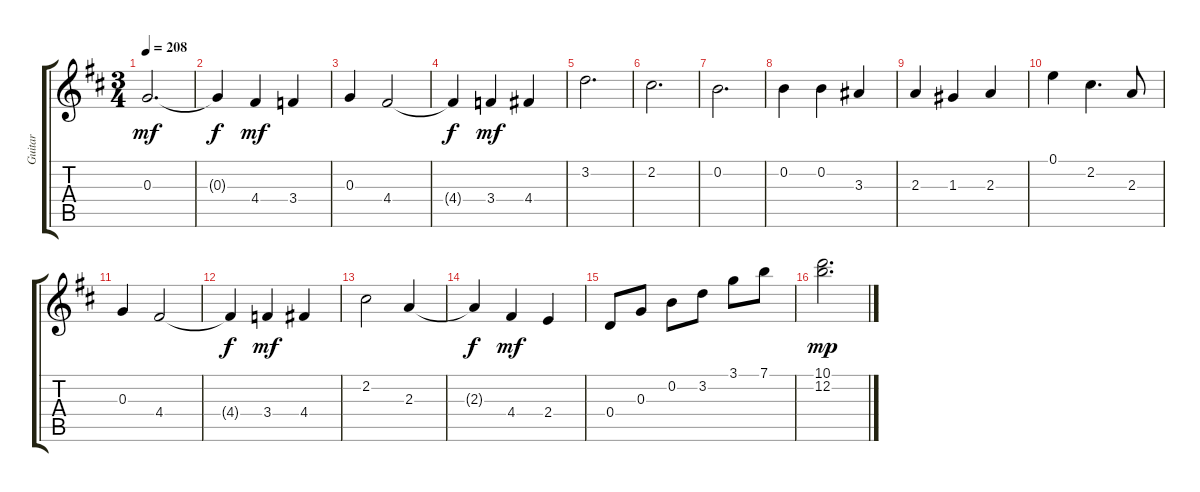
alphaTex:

\track ("Guitar" "Guitar") {instrument acousticguitarnylon}
\staff {score tabs}
\tuning (E4 B3 G3 D3 A2 E2) {hide}
\ts (3 4)
\tempo 208
\clef g2
\ks d
0.3.2{d dy mf} |
0.3{t}.4{dy f} 4.4.4{dy mf volume 11} 3.4.4 |
0.3.4 4.4.2 |
4.4{t}.4{dy f} 3.4.4{dy mf volume 11} 4.4.4 |
3.2.2{d} |
2.2.2{d volume 11} |
0.2.2{d volume 11} |
0.2.4{volume 11} 0.2.4 3.3.4 |
2.3.4 1.3.4 2.3.4 |
0.1.4 2.2.4{d} 2.3.8 |
0.3.4 4.4.2 |
4.4{t}.4{dy f} 3.4.4{dy mf volume 11} 4.4.4 |
2.2.2 2.3.4 |
2.3{t}.4{dy f} 4.4.4{dy mf} 2.4.4 |
0.4.8 0.3.8 0.2.8 3.2.8 3.1.8 7.1.8 |
(10.1 12.2).2{d dy mp}
